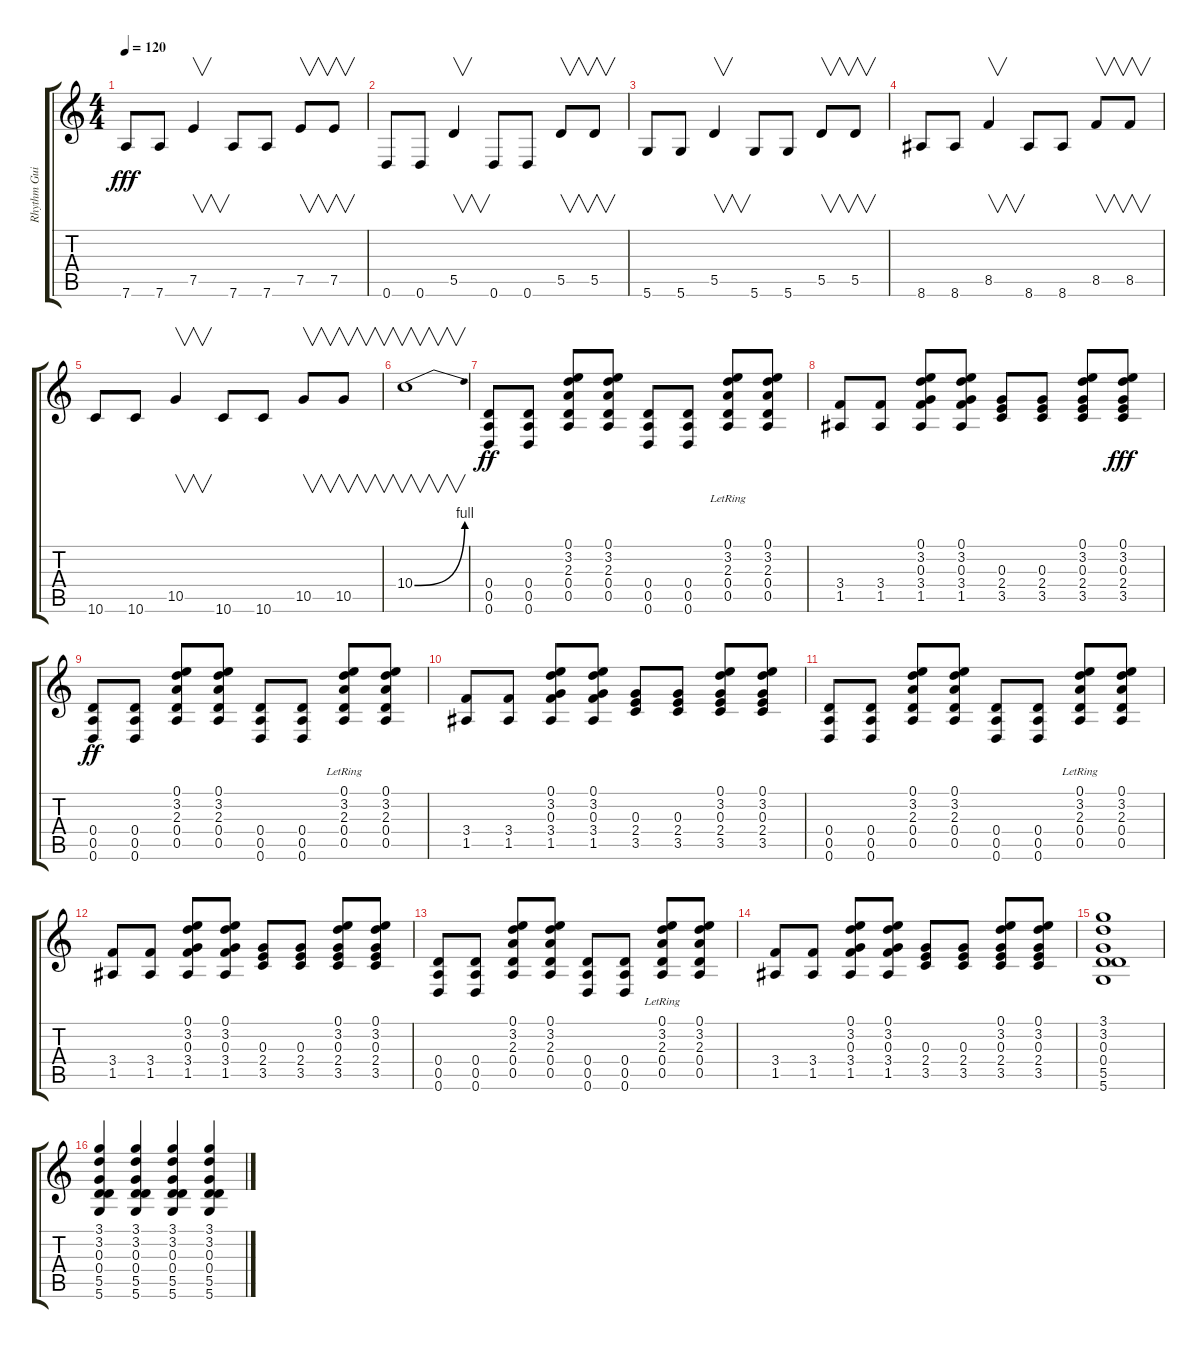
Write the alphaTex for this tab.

\track ("Rhythm Guitar 2 - Stephen" "Rhythm Gui") {instrument distortionguitar}
\staff {score tabs}
\tuning (E4 B3 G3 D3 A2 D2) {hide}
\ts (4 4)
\tempo 120
\clef g2
\ks c
7.6.8{dy fff} 7.6.8 7.5.4{v} 7.6.8 7.6.8 7.5.8{v} 7.5.8{v} |
0.6.8 0.6.8 5.5.4{v} 0.6.8 0.6.8 5.5.8{v} 5.5.8{v} |
5.6.8 5.6.8 5.5.4{v} 5.6.8 5.6.8 5.5.8{v} 5.5.8{v} |
8.6.8 8.6.8 8.5.4{v} 8.6.8 8.6.8 8.5.8{v} 8.5.8{v} |
10.6.8 10.6.8 10.5.4{v} 10.6.8 10.6.8 10.5.8{v} 10.5.8{v} |
10.4{be (bend 0 0 60 4)}.1{v} |
(0.4 0.5 0.6).8{dy ff} (0.4 0.5 0.6).8 (0.1 3.2 2.3 0.4 0.5).8 (0.1 3.2 2.3 0.4 0.5).8 (0.4 0.5 0.6).8 (0.4 0.5 0.6).8 (0.1 3.2{lr} 2.3{lr} 0.4{lr} 0.5{lr}).8 (0.1 3.2 2.3 0.4 0.5).8 |
(3.4 1.5).8 (3.4 1.5).8 (0.1 3.2 0.3 3.4 1.5).8 (0.1 3.2 0.3 3.4 1.5).8 (0.3 2.4 3.5).8 (0.3 2.4 3.5).8 (0.1 3.2 0.3 2.4 3.5).8 (0.1 3.2 0.3 2.4 3.5).8{dy fff} |
(0.4 0.5 0.6).8{dy ff} (0.4 0.5 0.6).8 (0.1 3.2 2.3 0.4 0.5).8 (0.1 3.2 2.3 0.4 0.5).8 (0.4 0.5 0.6).8 (0.4 0.5 0.6).8 (0.1 3.2{lr} 2.3{lr} 0.4{lr} 0.5{lr}).8 (0.1 3.2 2.3 0.4 0.5).8 |
(3.4 1.5).8 (3.4 1.5).8 (0.1 3.2 0.3 3.4 1.5).8 (0.1 3.2 0.3 3.4 1.5).8 (0.3 2.4 3.5).8 (0.3 2.4 3.5).8 (0.1 3.2 0.3 2.4 3.5).8 (0.1 3.2 0.3 2.4 3.5).8 |
(0.4 0.5 0.6).8 (0.4 0.5 0.6).8 (0.1 3.2 2.3 0.4 0.5).8 (0.1 3.2 2.3 0.4 0.5).8 (0.4 0.5 0.6).8 (0.4 0.5 0.6).8 (0.1 3.2{lr} 2.3{lr} 0.4{lr} 0.5{lr}).8 (0.1 3.2 2.3 0.4 0.5).8 |
(3.4 1.5).8 (3.4 1.5).8 (0.1 3.2 0.3 3.4 1.5).8 (0.1 3.2 0.3 3.4 1.5).8 (0.3 2.4 3.5).8 (0.3 2.4 3.5).8 (0.1 3.2 0.3 2.4 3.5).8 (0.1 3.2 0.3 2.4 3.5).8 |
(0.4 0.5 0.6).8 (0.4 0.5 0.6).8 (0.1 3.2 2.3 0.4 0.5).8 (0.1 3.2 2.3 0.4 0.5).8 (0.4 0.5 0.6).8 (0.4 0.5 0.6).8 (0.1 3.2{lr} 2.3{lr} 0.4{lr} 0.5{lr}).8 (0.1 3.2 2.3 0.4 0.5).8 |
(3.4 1.5).8 (3.4 1.5).8 (0.1 3.2 0.3 3.4 1.5).8 (0.1 3.2 0.3 3.4 1.5).8 (0.3 2.4 3.5).8 (0.3 2.4 3.5).8 (0.1 3.2 0.3 2.4 3.5).8 (0.1 3.2 0.3 2.4 3.5).8 |
(3.1 3.2 0.3 0.4 5.5 5.6).1 |
(3.1 3.2 0.3 0.4 5.5 5.6).4 (3.1 3.2 0.3 0.4 5.5 5.6).4 (3.1 3.2 0.3 0.4 5.5 5.6).4 (3.1 3.2 0.3 0.4 5.5 5.6).4
